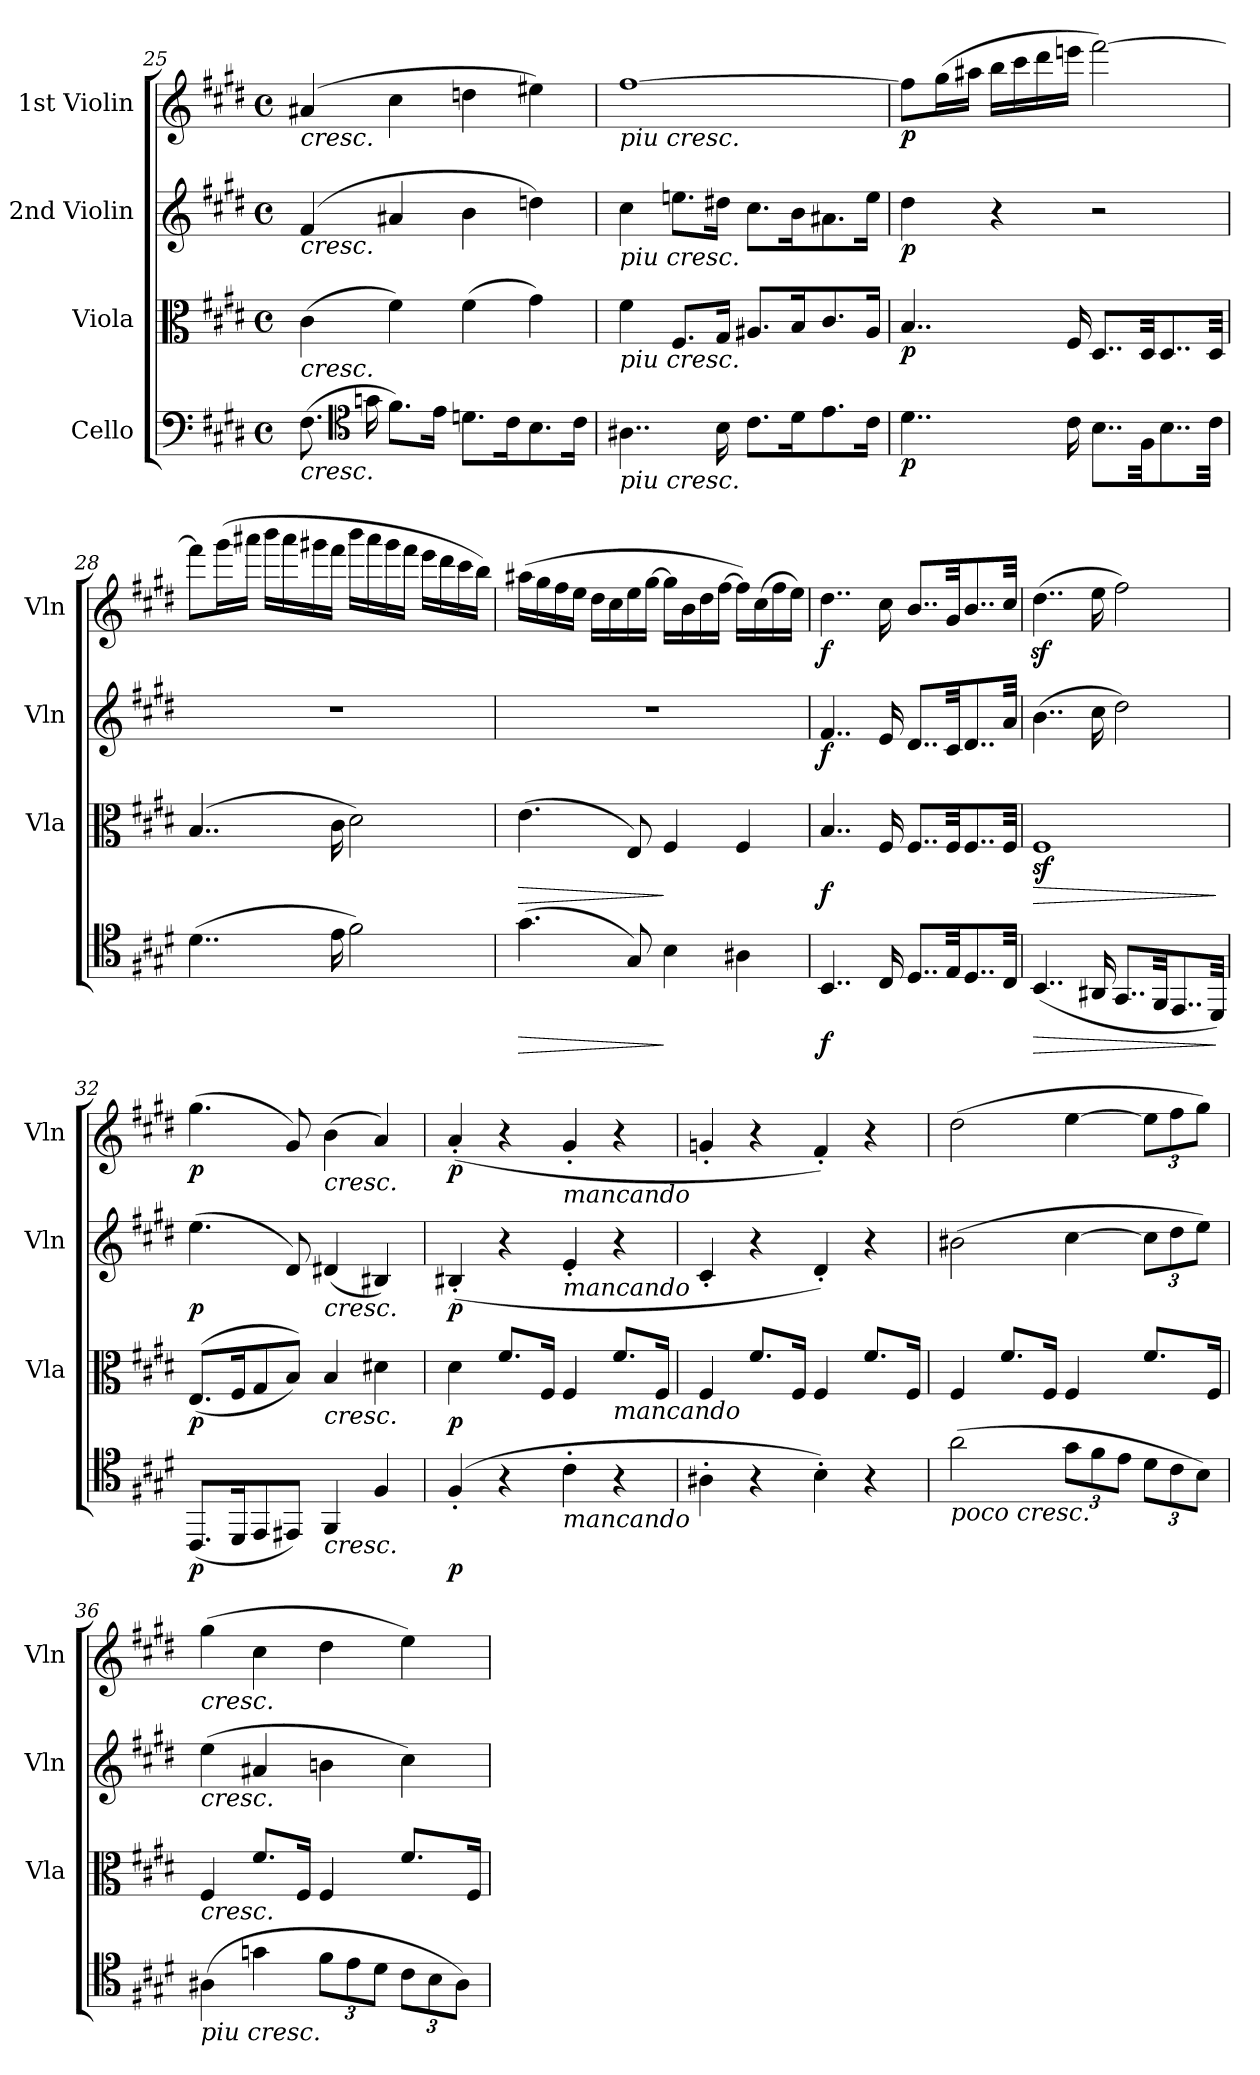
**kern	**dynam	**kern	**dynam	**kern	**dynam	**kern	**dynam
*part4	*part4	*part3	*part3	*part2	*part2	*part1	*part1
*staff4	*staff4	*staff3	*staff3	*staff2	*staff2	*staff1	*staff1
*I"Cello	*	*I"Viola	*	*I"2nd Violin	*	*I"1st Violin	*
*	*	*I'Vla	*	*I'Vln	*	*I'Vln	*
*clefF4	*	*clefC3	*	*clefG2	*	*clefG2	*
*k[f#c#g#d#]	*	*k[f#c#g#d#]	*	*k[f#c#g#d#]	*	*k[f#c#g#d#]	*
*M4/4	*	*M4/4	*	*M4/4	*	*M4/4	*
*met(c)	*	*met(c)	*	*met(c)	*	*met(c)	*
=25	=25	=25	=25	=25	=25	=25	=25
!	!	!	!	!	!	!LO:TX:b:i:t=cresc.	!
!	!	!	!	!LO:TX:b:i:t=cresc.	!	!	!
!	!	!LO:TX:b:i:t=cresc.	!	!	!	!	!
!LO:TX:b:i:t=cresc.	!	!	!	!	!	!	!
(8.F#	.	(4c#	.	(4f#	.	(4a#X	.
*clefC4	*	*	*	*	*	*	*
16gn	.	.	.	.	.	.	.
8.f#L)	.	4f#)	.	4a#X	.	4cc#	.
16eJk	.	.	.	.	.	.	.
8.dnL	.	(4f#	.	4b	.	4ddn	.
16c#K	.	.	.	.	.	.	.
8.B	.	4g#)	.	4ddn)	.	4ee#X)	.
16c#Jk	.	.	.	.	.	.	.
=26	=26	=26	=26	=26	=26	=26	=26
!	!	!	!	!	!	!LO:TX:b:i:t=piu cresc.	!
!	!	!	!	!LO:TX:b:i:t=piu cresc.	!	!	!
!	!	!LO:TX:b:i:t=piu cresc.	!	!	!	!	!
!LO:TX:b:i:t=piu cresc.	!	!	!	!	!	!	!
4..A#X	.	4f#	.	4cc#	.	[1ff#	.
.	.	8.F#L	.	8.eenL	.	.	.
16B	.	16G#Jk	.	16dd#XJk	.	.	.
8.c#L	.	8.A#XL	.	8.cc#L	.	.	.
16d#K	.	16BK	.	16bK	.	.	.
8.e	.	8.c#	.	8.a#X	.	.	.
16c#Jk	.	16A#Jk	.	16eeJk	.	.	.
=27	=27	=27	=27	=27	=27	=27	=27
4..d#	p	4..B	p	4dd#	p	8ff#L]	p
.	.	.	.	.	.	(16gg#L	.
.	.	.	.	.	.	16aa#XJJ	.
.	.	.	.	4r	.	16bbLL	.
.	.	.	.	.	.	16ccc#	.
.	.	.	.	.	.	16ddd#	.
16c#	.	16F#	.	.	.	16eeenJJ	.
8..BL	.	8..D#L	.	2r	.	[2fff#)	.
32F#KK	.	32D#KK	.	.	.	.	.
8..B	.	8..D#	.	.	.	.	.
32c#Jkk	.	32D#Jkk	.	.	.	.	.
=28	=28	=28	=28	=28	=28	=28	=28
(4..d#	.	(4..B	.	1r	.	8fff#L]	.
.	.	.	.	.	.	(16ggg#L	.
.	.	.	.	.	.	16aaa#XJJ	.
.	.	.	.	.	.	16bbbLL	.
.	.	.	.	.	.	16aaa#	.
.	.	.	.	.	.	16ggg#X	.
16e	.	16c#	.	.	.	16fff#JJ	.
2f#)	.	2d#)	.	.	.	16bbbLL	.
.	.	.	.	.	.	16aaa#	.
.	.	.	.	.	.	16ggg#	.
.	.	.	.	.	.	16fff#JJ	.
.	.	.	.	.	.	16eeeLL	.
.	.	.	.	.	.	16ddd#	.
.	.	.	.	.	.	16ccc#	.
.	.	.	.	.	.	16bbJJ)	.
=29	=29	=29	=29	=29	=29	=29	=29
!	!LO:HP:b	!	!LO:HP:b	!	!	!	!
(4.g#	>	(4.e	>	1r	.	(16aa#XLL	.
.	.	.	.	.	.	16gg#	.
.	.	.	.	.	.	16ff#	.
.	.	.	.	.	.	16eeJJ	.
.	.	.	.	.	.	16dd#LL	.
.	.	.	.	.	.	16cc#	.
8G#)	.	8E)	.	.	.	16ee	.
.	.	.	.	.	.	[16gg#JJ	.
4B	]	4F#	]	.	.	16gg#LL]	.
.	.	.	.	.	.	16b	.
.	.	.	.	.	.	16dd#	.
.	.	.	.	.	.	[16ff#JJ	.
4A#X	.	4F#	.	.	.	16ff#LL])	.
.	.	.	.	.	.	(16cc#	.
.	.	.	.	.	.	16ff#	.
.	.	.	.	.	.	16eeJJ)	.
=30	=30	=30	=30	=30	=30	=30	=30
4..BB	f	4..B	f	4..f#	f	4..dd#	f
16C#	.	16F#	.	16e	.	16cc#	.
8..D#L	.	8..F#L	.	8..d#L	.	8..bL	.
32EKK	.	32F#KK	.	32c#KK	.	32g#KK	.
8..D#	.	8..F#	.	8..d#	.	8..b	.
32C#Jkk	.	32F#Jkk	.	32aJkk	.	32cc#Jkk	.
=31	=31	=31	=31	=31	=31	=31	=31
!	!LO:HP:b	!	!LO:HP:b	!	!	!	!
(4..BB	>	1F#z>	>	(4..b	.	(4..dd#z	.
16AA#X	.	.	.	16cc#	.	16ee	.
8..GG#L	.	.	.	2dd#)	.	2ff#)	.
32FF#KK	.	.	.	.	.	.	.
8..EE	.	.	.	.	.	.	.
32DD#Jkk)	.	.	.	.	.	.	.
.	]	.	]	.	.	.	.
=32	=32	=32	=32	=32	=32	=32	=32
(8.CC#L	p	(<(>8.EL	p	(4.ee	p	(4.gg#	p
16DD#K	.	16F#K	.	.	.	.	.
8EE	.	8G#	.	.	.	.	.
8EE#XJ)	.	8BJ))	.	8d#)	.	8g#)	.
!	!	!	!	!	!	!LO:TX:b:i:t=cresc.	!
!	!	!	!	!LO:TX:b:i:t=cresc.	!	!	!
!	!	!LO:TX:b:i:t=cresc.	!	!	!	!	!
!LO:TX:b:i:t=cresc.	!	!	!	!	!	!	!
4FF#	.	4B	.	(4d#X	.	(4b	.
4F#	.	4d#X	.	4B#X)	.	4a)	.
=33	=33	=33	=33	=33	=33	=33	=33
(4F#'	p	4d#	p	(4B#X'	p	(4a'	p
4r	.	8.f#L	.	4r	.	4r	.
.	.	16F#Jk	.	.	.	.	.
!	!	!	!	!	!	!LO:TX:b:i:t=mancando	!
!	!	!	!	!LO:TX:b:i:t=mancando	!	!	!
!LO:TX:b:i:t=mancando	!	!	!	!	!	!	!
4c#'	.	4F#	.	4e'	.	4g#'	.
!	!	!LO:TX:b:i:t=mancando	!	!	!	!	!
4r	.	8.f#L	.	4r	.	4r	.
.	.	16F#Jk	.	.	.	.	.
=34	=34	=34	=34	=34	=34	=34	=34
4A#X'	.	4F#	.	4c#'	.	4gn'	.
4r	.	8.f#L	.	4r	.	4r	.
.	.	16F#Jk	.	.	.	.	.
4B')	.	4F#	.	4d#')	.	4f#')	.
4r	.	8.f#L	.	4r	.	4r	.
.	.	16F#Jk	.	.	.	.	.
=35	=35	=35	=35	=35	=35	=35	=35
!LO:TX:b:i:t=poco cresc.	!	!	!	!	!	!	!
(2a	.	4F#	.	(2b#X	.	(2dd#	.
.	.	8.f#L	.	.	.	.	.
.	.	16F#Jk	.	.	.	.	.
12g#L	.	4F#	.	[4cc#	.	[4ee	.
12f#	.	.	.	.	.	.	.
12eJ	.	.	.	.	.	.	.
12d#L	.	8.f#L	.	12cc#L]	.	12eeL]	.
12c#	.	.	.	12dd#	.	12ff#	.
12BJ)	.	.	.	12eeJ)	.	12gg#J)	.
.	.	16F#Jk	.	.	.	.	.
=36	=36	=36	=36	=36	=36	=36	=36
!	!	!	!	!	!	!LO:TX:b:i:t=cresc.	!
!	!	!	!	!LO:TX:b:i:t=cresc.	!	!	!
!	!	!LO:TX:b:i:t=cresc.	!	!	!	!	!
!LO:TX:b:i:t=piu cresc.	!	!	!	!	!	!	!
(4A#X	.	4F#	.	(4ee	.	(4gg#	.
4gn	.	8.f#L	.	4a#X	.	4cc#	.
.	.	16F#Jk	.	.	.	.	.
12f#L	.	4F#	.	4bn	.	4dd#	.
12e	.	.	.	.	.	.	.
12d#J	.	.	.	.	.	.	.
12c#L	.	8.f#L	.	4cc#)	.	4ee)	.
12B	.	.	.	.	.	.	.
12A#J)	.	.	.	.	.	.	.
.	.	16F#Jk	.	.	.	.	.
=	=	=	=	=	=	=	=
*-	*-	*-	*-	*-	*-	*-	*-
